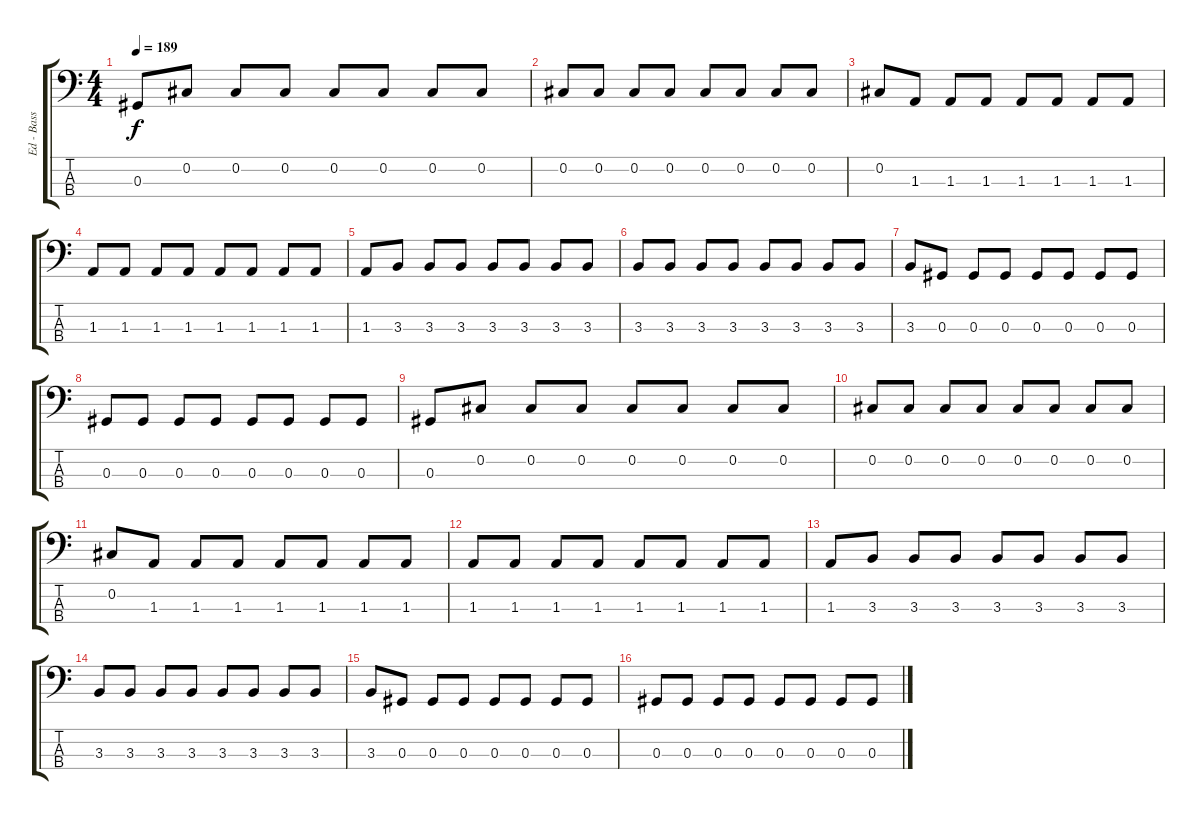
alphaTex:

\track ("Ed - Bass" "Ed - Bass") {instrument electricbassfinger}
\staff {score tabs}
\tuning (Gb2 Db2 Ab1 Db1) {hide}
\ts (4 4)
\tempo 189
\clef f4
\ks c
0.3.8{dy f} 0.2.8 0.2.8 0.2.8 0.2.8 0.2.8 0.2.8 0.2.8 |
0.2.8 0.2.8 0.2.8 0.2.8 0.2.8 0.2.8 0.2.8 0.2.8 |
0.2.8 1.3.8 1.3.8 1.3.8 1.3.8 1.3.8 1.3.8 1.3.8 |
1.3.8 1.3.8 1.3.8 1.3.8 1.3.8 1.3.8 1.3.8 1.3.8 |
1.3.8 3.3.8 3.3.8 3.3.8 3.3.8 3.3.8 3.3.8 3.3.8 |
3.3.8 3.3.8 3.3.8 3.3.8 3.3.8 3.3.8 3.3.8 3.3.8 |
3.3.8 0.3.8 0.3.8 0.3.8 0.3.8 0.3.8 0.3.8 0.3.8 |
0.3.8 0.3.8 0.3.8 0.3.8 0.3.8 0.3.8 0.3.8 0.3.8 |
0.3.8 0.2.8 0.2.8 0.2.8 0.2.8 0.2.8 0.2.8 0.2.8 |
0.2.8 0.2.8 0.2.8 0.2.8 0.2.8 0.2.8 0.2.8 0.2.8 |
0.2.8 1.3.8 1.3.8 1.3.8 1.3.8 1.3.8 1.3.8 1.3.8 |
1.3.8 1.3.8 1.3.8 1.3.8 1.3.8 1.3.8 1.3.8 1.3.8 |
1.3.8 3.3.8 3.3.8 3.3.8 3.3.8 3.3.8 3.3.8 3.3.8 |
3.3.8 3.3.8 3.3.8 3.3.8 3.3.8 3.3.8 3.3.8 3.3.8 |
3.3.8 0.3.8 0.3.8 0.3.8 0.3.8 0.3.8 0.3.8 0.3.8 |
0.3.8 0.3.8 0.3.8 0.3.8 0.3.8 0.3.8 0.3.8 0.3.8
